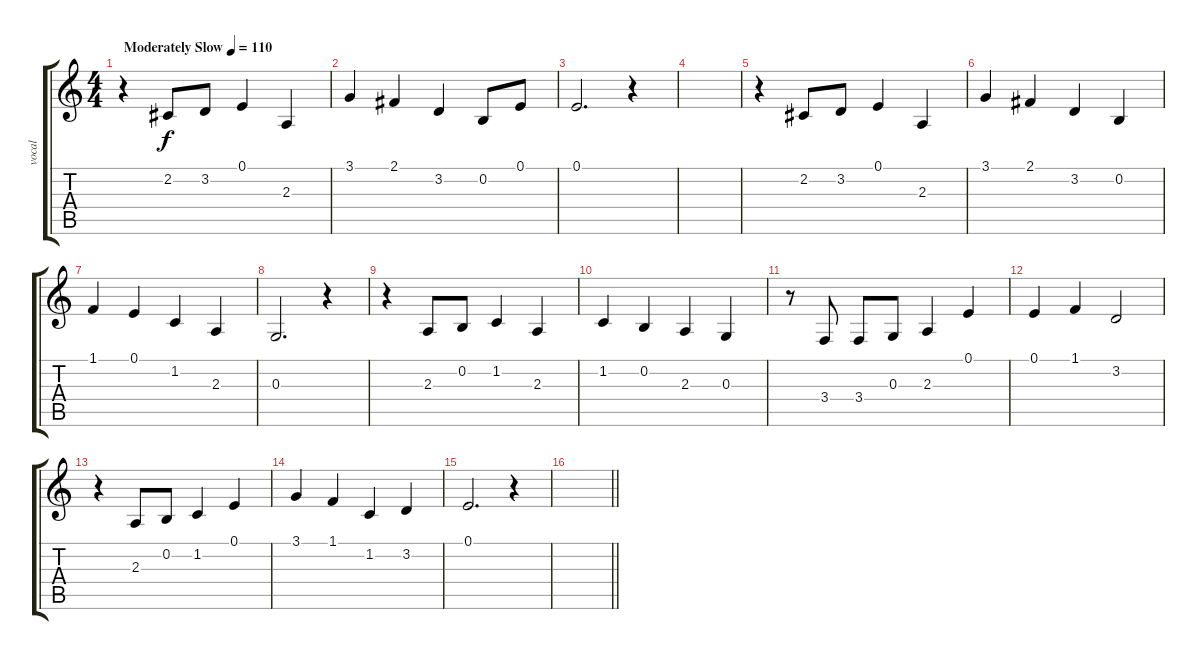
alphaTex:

\track ("vocal" "vocal") {instrument lead6voice}
\staff {score tabs}
\tuning (E4 B3 G3 D3 A2 E2) {hide}
\ts (4 4)
\tempo (110 "Moderately Slow")
\clef g2
\ks c
r.4{dy f instrument lead6voice} 2.2.8 3.2.8 0.1.4 2.3.4 |
3.1.4 2.1.4 3.2.4 0.2.8 0.1.8 |
0.1.2{d} r.4 |
|
r.4 2.2.8 3.2.8 0.1.4 2.3.4 |
3.1.4 2.1.4 3.2.4 0.2.4 |
1.1.4 0.1.4 1.2.4 2.3.4 |
0.3.2{d} r.4 |
r.4 2.3.8 0.2.8 1.2.4 2.3.4 |
1.2.4 0.2.4 2.3.4 0.3.4 |
r.8 3.4.8 3.4.8 0.3.8 2.3.4 0.1.4 |
0.1.4 1.1.4 3.2.2 |
r.4 2.3.8 0.2.8 1.2.4 0.1.4 |
3.1.4 1.1.4 1.2.4 3.2.4 |
0.1.2{d} r.4 |
\barLineRight lightlight
